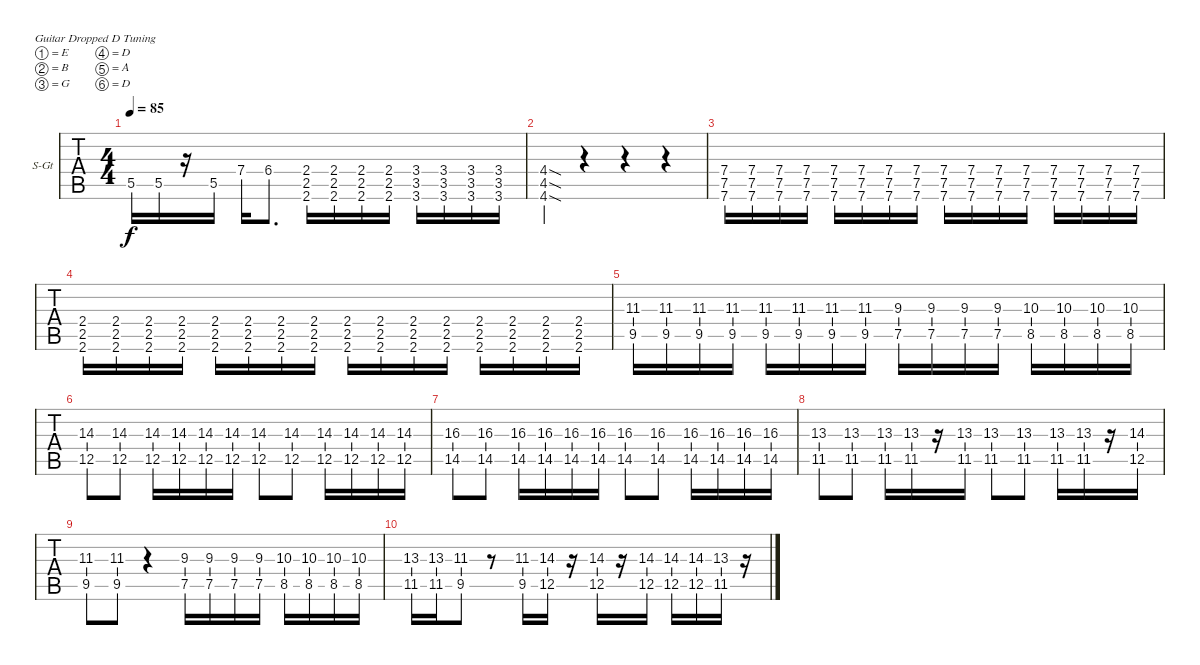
\bracketExtendMode groupsimilarinstruments
\firstSystemTrackNameOrientation horizontal
\otherSystemsTrackNameOrientation horizontal
\track ("Lead" "S-Gt") {mute instrument acousticguitarsteel}
\staff {tabs}
\tuning (E4 B3 G3 D3 A2 D2)
\displaytranspose -2
\ts (4 4)
\tempo 85
\clef g2
\ks c
5.5.16{dy f} 5.5.16 r.16 5.5.16 7.4.16 6.4.8{d} (2.4 2.5 2.6).16 (2.4 2.5 2.6).16 (2.4 2.5 2.6).16 (2.4 2.5 2.6).16 (3.4 3.5 3.6).16 (3.4 3.5 3.6).16 (3.4 3.5 3.6).16 (3.4 3.5 3.6).16 |
(4.4{sod} 4.5{sod} 4.6{sod}).4 r.4 r.4 r.4 |
(7.4 7.5 7.6).16 (7.4 7.5 7.6).16 (7.4 7.5 7.6).16 (7.4 7.5 7.6).16 (7.4 7.5 7.6).16 (7.4 7.5 7.6).16 (7.4 7.5 7.6).16 (7.4 7.5 7.6).16 (7.4 7.5 7.6).16 (7.4 7.5 7.6).16 (7.4 7.5 7.6).16 (7.4 7.5 7.6).16 (7.4 7.5 7.6).16 (7.4 7.5 7.6).16 (7.4 7.5 7.6).16 (7.4 7.5 7.6).16 |
(2.4 2.5 2.6).16 (2.4 2.5 2.6).16 (2.4 2.5 2.6).16 (2.4 2.5 2.6).16 (2.4 2.5 2.6).16 (2.4 2.5 2.6).16 (2.4 2.5 2.6).16 (2.4 2.5 2.6).16 (2.4 2.5 2.6).16 (2.4 2.5 2.6).16 (2.4 2.5 2.6).16 (2.4 2.5 2.6).16 (2.4 2.5 2.6).16 (2.4 2.5 2.6).16 (2.4 2.5 2.6).16 (2.4 2.5 2.6).16 |
(11.3 9.5).16 (11.3 9.5).16 (11.3 9.5).16 (11.3 9.5).16 (11.3 9.5).16 (11.3 9.5).16 (11.3 9.5).16 (11.3 9.5).16 (9.3 7.5).16 (9.3 7.5).16 (9.3 7.5).16 (9.3 7.5).16 (10.3 8.5).16 (10.3 8.5).16 (10.3 8.5).16 (10.3 8.5).16 |
(14.3 12.5).8 (14.3 12.5).8 (14.3 12.5).16 (14.3 12.5).16 (14.3 12.5).16 (14.3 12.5).16 (14.3 12.5).8 (14.3 12.5).8 (14.3 12.5).16 (14.3 12.5).16 (14.3 12.5).16 (14.3 12.5).16 |
(16.3 14.5).8 (16.3 14.5).8 (16.3 14.5).16 (16.3 14.5).16 (16.3 14.5).16 (16.3 14.5).16 (16.3 14.5).8 (16.3 14.5).8 (16.3 14.5).16 (16.3 14.5).16 (16.3 14.5).16 (16.3 14.5).16 |
(13.3 11.5).8 (13.3 11.5).8 (13.3 11.5).16 (13.3 11.5).16 r.16 (13.3 11.5).16 (13.3 11.5).8 (13.3 11.5).8 (13.3 11.5).16 (13.3 11.5).16 r.16 (14.3 12.5).16 |
(11.3 9.5).8 (11.3 9.5).8 r.4 (9.3 7.5).16 (9.3 7.5).16 (9.3 7.5).16 (9.3 7.5).16 (10.3 8.5).16 (10.3 8.5).16 (10.3 8.5).16 (10.3 8.5).16 |
(13.3 11.5).16 (13.3 11.5).16 (11.3 9.5).8 r.8 (11.3 9.5).16 (14.3 12.5).16 r.16 (14.3 12.5).16 r.16 (14.3 12.5).16 (14.3 12.5).16 (14.3 12.5).16 (13.3 11.5).16 r.16
